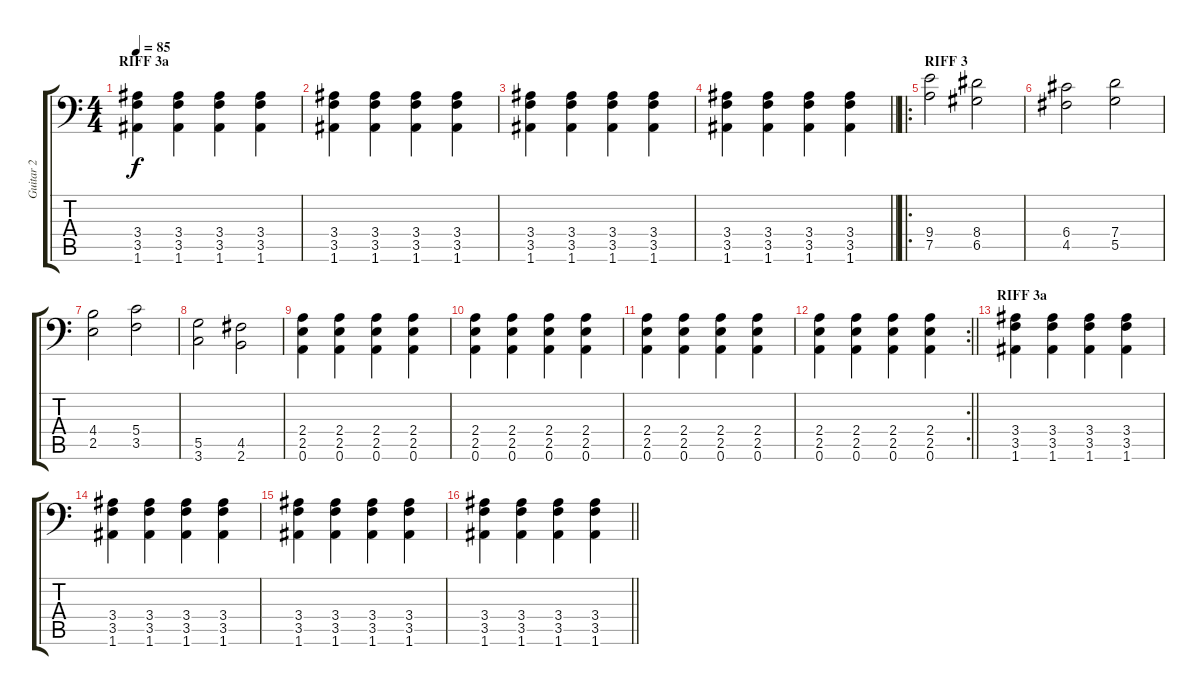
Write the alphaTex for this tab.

\track ("Guitar 2" "Guitar 2") {instrument overdrivenguitar}
\staff {score tabs}
\tuning (A3 E3 C3 G2 D2 A1) {hide}
\ts (4 4)
\section ("" "RIFF 3a")
\tempo 85
\clef f4
\ks c
(3.4 3.5 1.6).4{dy f} (3.4 3.5 1.6).4 (3.4 3.5 1.6).4 (3.4 3.5 1.6).4 |
(3.4 3.5 1.6).4 (3.4 3.5 1.6).4 (3.4 3.5 1.6).4 (3.4 3.5 1.6).4 |
(3.4 3.5 1.6).4 (3.4 3.5 1.6).4 (3.4 3.5 1.6).4 (3.4 3.5 1.6).4 |
\barLineRight lightlight
(3.4 3.5 1.6).4 (3.4 3.5 1.6).4 (3.4 3.5 1.6).4 (3.4 3.5 1.6).4 |
\ro
\section ("" "RIFF 3")
(9.4 7.5).2 (8.4 6.5).2 |
(6.4 4.5).2 (7.4 5.5).2 |
(4.4 2.5).2 (5.4 3.5).2 |
(5.5 3.6).2 (4.5 2.6).2 |
(2.4 2.5 0.6).4 (2.4 2.5 0.6).4 (2.4 2.5 0.6).4 (2.4 2.5 0.6).4 |
(2.4 2.5 0.6).4 (2.4 2.5 0.6).4 (2.4 2.5 0.6).4 (2.4 2.5 0.6).4 |
(2.4 2.5 0.6).4 (2.4 2.5 0.6).4 (2.4 2.5 0.6).4 (2.4 2.5 0.6).4 |
\rc 2
\barLineRight lightlight
(2.4 2.5 0.6).4 (2.4 2.5 0.6).4 (2.4 2.5 0.6).4 (2.4 2.5 0.6).4 |
\section ("" "RIFF 3a")
(3.4 3.5 1.6).4 (3.4 3.5 1.6).4 (3.4 3.5 1.6).4 (3.4 3.5 1.6).4 |
(3.4 3.5 1.6).4 (3.4 3.5 1.6).4 (3.4 3.5 1.6).4 (3.4 3.5 1.6).4 |
(3.4 3.5 1.6).4 (3.4 3.5 1.6).4 (3.4 3.5 1.6).4 (3.4 3.5 1.6).4 |
\barLineRight lightlight
(3.4 3.5 1.6).4 (3.4 3.5 1.6).4 (3.4 3.5 1.6).4 (3.4 3.5 1.6).4
